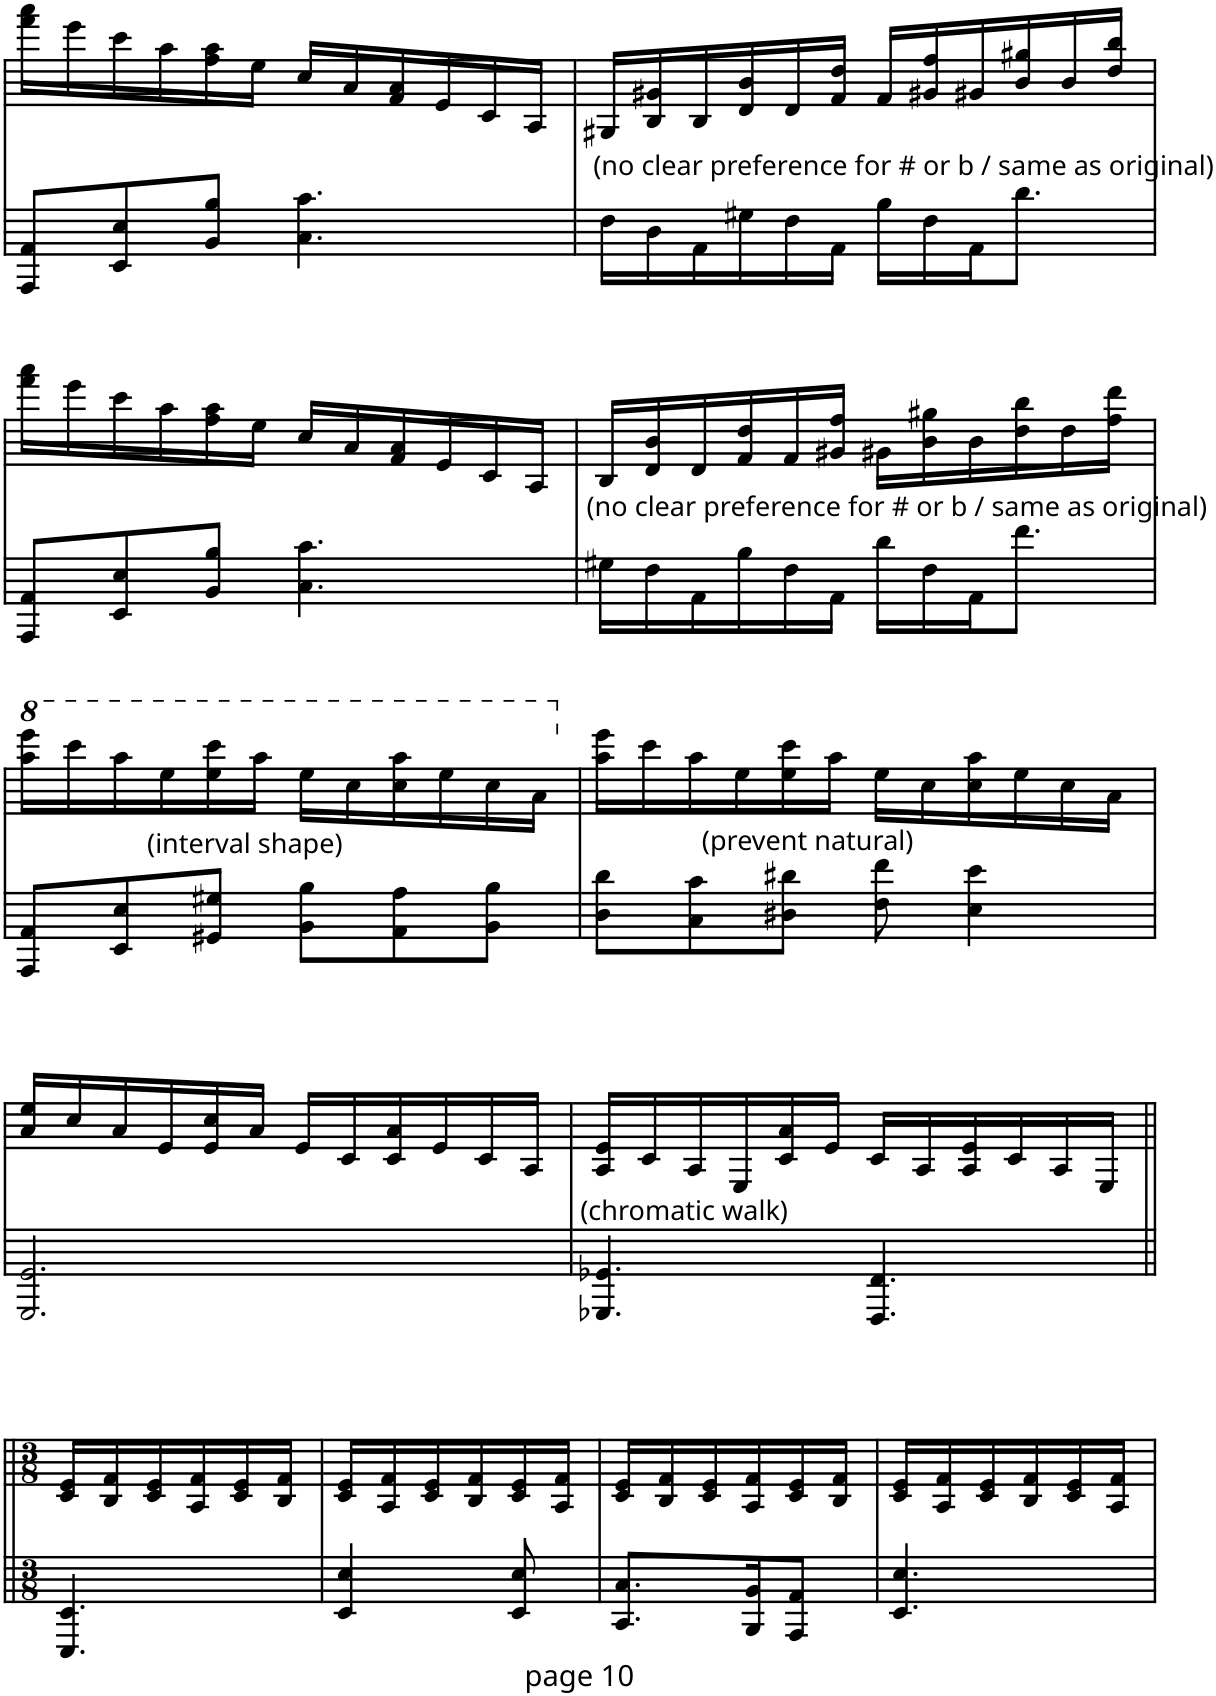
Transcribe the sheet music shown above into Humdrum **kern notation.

**kern	**kern
*part1	*part1
*staff2	*staff1
*I"Piano	*
*I'Pno.	*
!!LO:PB:g=z
*clefF4	*clefG2
*k[]	*k[]
*M6/8	*M6/8
=251	=251
8AAA/ 8AA/L	16fff\ 16aaa\LL
.	16eee\
8EE/ 8E/	16ccc\
.	16aa\
8BB/ 8B/J	16ff\ 16aa\
.	16ee\JJ
4.C\ 4.c\	16cc/LL
.	16a/
.	16f/ 16a/
.	16e/
.	16c/
.	16A/JJ
=252	=252
!	!LO:TX:b:t=(no clear preference for # or b / same as original)
16F\LL	16G#X/LL
16D\	16B/ 16g#X/
16AA\	16B/
16G#X\	16d/ 16b/
16F\	16d/
16AA\JJ	16f/ 16dd/JJ
16B\LL	16f/LL
16F\	16g#X/ 16ff/
16AA\J	16g#X/
8.d\J	16b/ 16gg#X/
.	16b/
.	16dd/ 16bb/JJ
!!LO:LB:g=z
=253	=253
8AAA/ 8AA/L	16fff\ 16aaa\LL
.	16eee\
8EE/ 8E/	16ccc\
.	16aa\
8BB/ 8B/J	16ff\ 16aa\
.	16ee\JJ
4.C\ 4.c\	16cc/LL
.	16a/
.	16f/ 16a/
.	16e/
.	16c/
.	16A/JJ
=254	=254
!LO:TX:a:t=(no clear preference for # or b / same as original)	!
16G#X\LL	16B/LL
16F\	16d/ 16b/
16AA\	16d/
16B\	16f/ 16dd/
16F\	16f/
16AA\JJ	16g#X/ 16ff/JJ
16d\LL	16g#X\LL
16F\	16b\ 16gg#X\
16AA\J	16b\
8.f\J	16dd\ 16bb\
.	16dd\
.	16ff\ 16ddd\JJ
!!LO:LB:g=z
=255	=255
*	*8va
8AAA/ 8AA/L	16aaa\ 16eeee\LL
.	16cccc\
8EE/ 8E/	16aaa\
.	16eee\
!LO:TX:a:t=(interval shape)	!
8GG#X/ 8G#X/J	16eee\ 16cccc\
.	16aaa\JJ
8BB\ 8B\L	16eee\LL
.	16ccc\
8AA\ 8A\	16ccc\ 16aaa\
.	16eee\
8BB\ 8B\J	16ccc\
.	16aa\JJ
=256	=256
*	*X8va
8D\ 8d\L	16aa\ 16eee\LL
.	16ccc\
8C\ 8c\	16aa\
.	16ee\
!LO:TX:a:t=(prevent natural)	!
8D#X\ 8d#X\J	16ee\ 16ccc\
.	16aa\JJ
8F\ 8f\	16ee\LL
.	16cc\
4E\ 4e\	16cc\ 16aa\
.	16ee\
.	16cc\
.	16a\JJ
!!LO:LB:g=z
=257	=257
2.GGG/ 2.GG/	16a/ 16ee/LL
.	16cc/
.	16a/
.	16e/
.	16e/ 16cc/
.	16a/JJ
.	16e/LL
.	16c/
.	16c/ 16a/
.	16e/
.	16c/
.	16A/JJ
=258	=258
!LO:TX:a:t=(chromatic walk)	!
4.GGG-X/ 4.GG-X/	16A/ 16e/LL
.	16c/
.	16A/
.	16E/
.	16c/ 16a/
.	16e/JJ
4.FFF/ 4.FF/	16c/LL
.	16A/
.	16A/ 16e/
.	16c/
.	16A/
.	16E/JJ
!!LO:LB:g=z
=259||	=259||
*M3/8	*M3/8
4.EEE/ 4.EE/	16c/ 16e/LL
.	16B/ 16f/
.	16c/ 16e/
.	16A/ 16f/
.	16c/ 16e/
.	16B/ 16f/JJ
=260	=260
4EE/ 4E/	16c/ 16e/LL
.	16A/ 16f/
.	16c/ 16e/
.	16B/ 16f/
8EE/ 8E/	16c/ 16e/
.	16A/ 16f/JJ
=261	=261
8.CC/ 8.C/L	16c/ 16e/LL
.	16B/ 16f/
.	16c/ 16e/
16BBB/ 16BB/K	16A/ 16f/
8AAA/ 8AA/J	16c/ 16e/
.	16B/ 16f/JJ
=262	=262
4.EE/ 4.E/	16c/ 16e/LL
.	16A/ 16f/
.	16c/ 16e/
.	16B/ 16f/
.	16c/ 16e/
.	16A/ 16f/JJ
=	=
*-	*-
